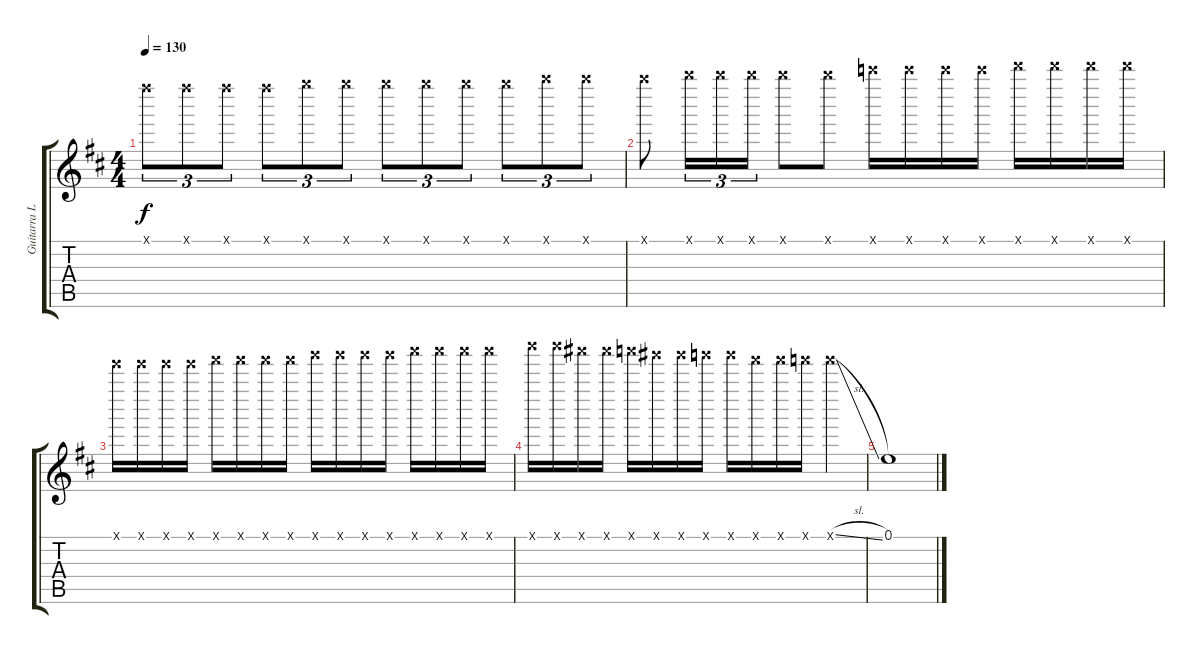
\track ("Guitarra Líder" "Guitarra L") {instrument acousticguitarsteel}
\staff {score tabs}
\tuning (E4 B3 G3 D3 A2 E2) {hide}
\ts (4 4)
\tempo 130
\clef g2
\ks d
14.1{x}.8{tu (3 2) ot 8vb dy f} 14.1{x}.8{tu (3 2) ot 8vb} 14.1{x}.8{tu (3 2) ot 8vb} 14.1{x}.8{tu (3 2) ot 8vb} 15.1{x}.8{tu (3 2) ot 8vb} 15.1{x}.8{tu (3 2) ot 8vb} 15.1{x}.8{tu (3 2) ot 8vb} 15.1{x}.8{tu (3 2) ot 8vb} 15.1{x}.8{tu (3 2) ot 8vb} 15.1{x}.8{tu (3 2) ot 8vb} 17.1{x}.8{tu (3 2) ot 8vb} 17.1{x}.8{tu (3 2) ot 8vb} |
17.1{x}.8{ot 8vb} 19.1{x}.16{tu (3 2) ot 8vb} 19.1{x}.16{tu (3 2) ot 8vb} 19.1{x}.16{tu (3 2) ot 8vb} 19.1{x}.8{ot 8vb} 19.1{x}.8{ot 8vb} 20.1{x}.16{ot 8vb} 20.1{x}.16{ot 8vb} 20.1{x}.16{ot 8vb} 20.1{x}.16{ot 8vb} 22.1{x}.16{ot 8vb} 22.1{x}.16{ot 8vb} 22.1{x}.16{ot 8vb} 22.1{x}.16{ot 8vb} |
24.1{x}.16{ot 8vb} 24.1{x}.16{ot 8vb} 24.1{x}.16{ot 8vb} 24.1{x}.16{ot 8vb} 14.1{x}.16{ot 15mb} 14.1{x}.16{ot 15mb} 14.1{x}.16{ot 15mb} 14.1{x}.16{ot 15mb} 15.1{x}.16{ot 15mb} 15.1{x}.16{ot 15mb} 15.1{x}.16{ot 15mb} 15.1{x}.16{ot 15mb} 17.1{x}.16{ot 15mb} 17.1{x}.16{ot 15mb} 17.1{x}.16{ot 15mb} 17.1{x}.16{ot 15mb} |
19.1{x}.16{ot 15mb} 19.1{x}.16{ot 15mb} 18.1{x}.16{ot 15mb} 18.1{x}.16{ot 15mb} 17.1{x}.16{ot 15mb} 16.1{x}.16{ot 15mb} 16.1{x}.16{ot 15mb} 15.1{x}.16{ot 15mb} 15.1{x}.16{ot 15mb} 14.1{x}.16{ot 15mb} 14.1{x}.16{ot 15mb} 13.1{x}.16{ot 15mb} 13.1{sl x}.4{ot 15mb} |
0.1.1
